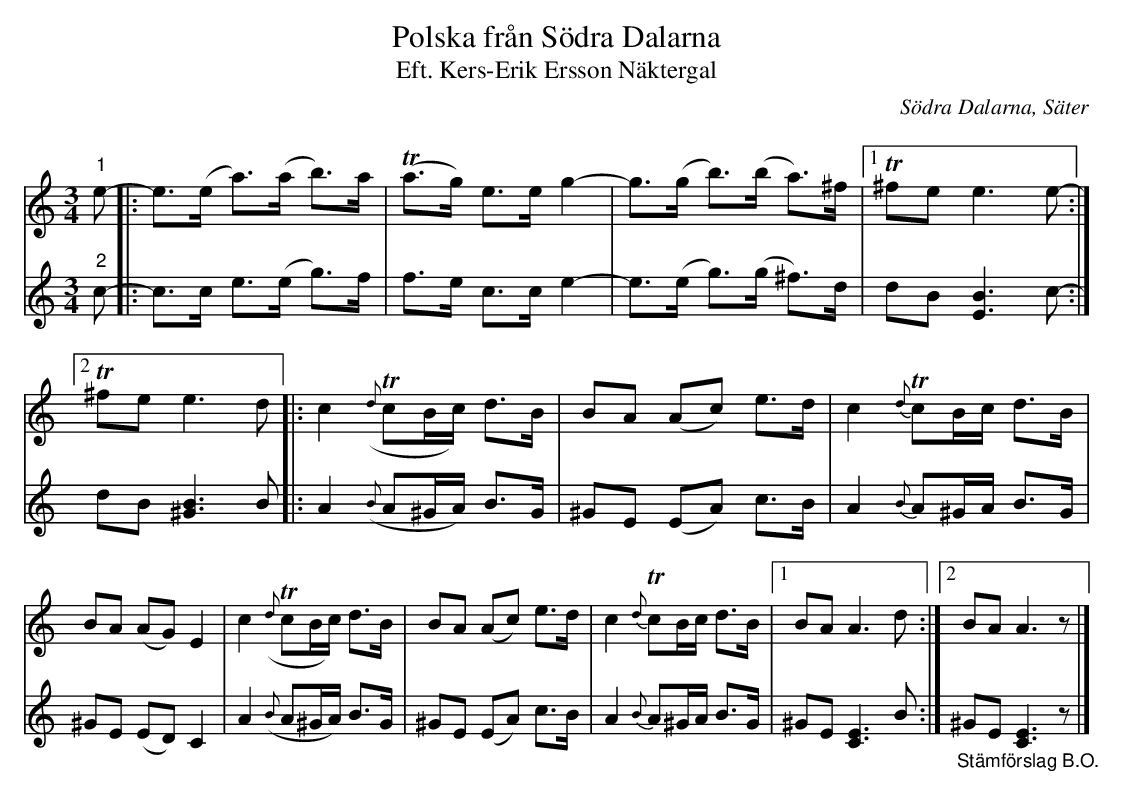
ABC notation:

X:1
T:Polska från Södra Dalarna
T:Eft. Kers-Erik Ersson Näktergal
O:Södra Dalarna, Säter
Q:90
L:1/8
M:3/4
V:1
K:Am
"^1" e- |: e>(e a>)(a b>)a |  (Ta>g) e>e g2- | g>(g b>)(b a>)^f |1  T^fe e3 e- :|2
 T^fe e3 d |: c2({d}  TcB/c/) d>B | BA (Ac) e>d | c2{d}T cB/c/ d>B | BA (AG) E2 |
c2({d}T cB/c/) d>B | BA (Ac) e>d | c2{d}T cB/c/ d>B |1 BA A3 d :|2 BA A3 z |]
V:2
"^2" c- |: c>c e>(e g>)f | f>e c>c e2- | e>(e g>)(g ^f>)d |1 dB [EB]3 c- :|2 dB [^GB]3 B |:
A2({B} A^G/A/) B>G | ^GE (EA) c>B | A2{B} A^G/A/ B>G | ^GE (ED) C2 | A2({B} A^G/A/) B>G |
^GE (EA) c>B | A2{B} A^G/A/ B>G |1 ^GE [CE]3 B :|2"_Stämförslag B.O." ^GE [CE]3 z |]
